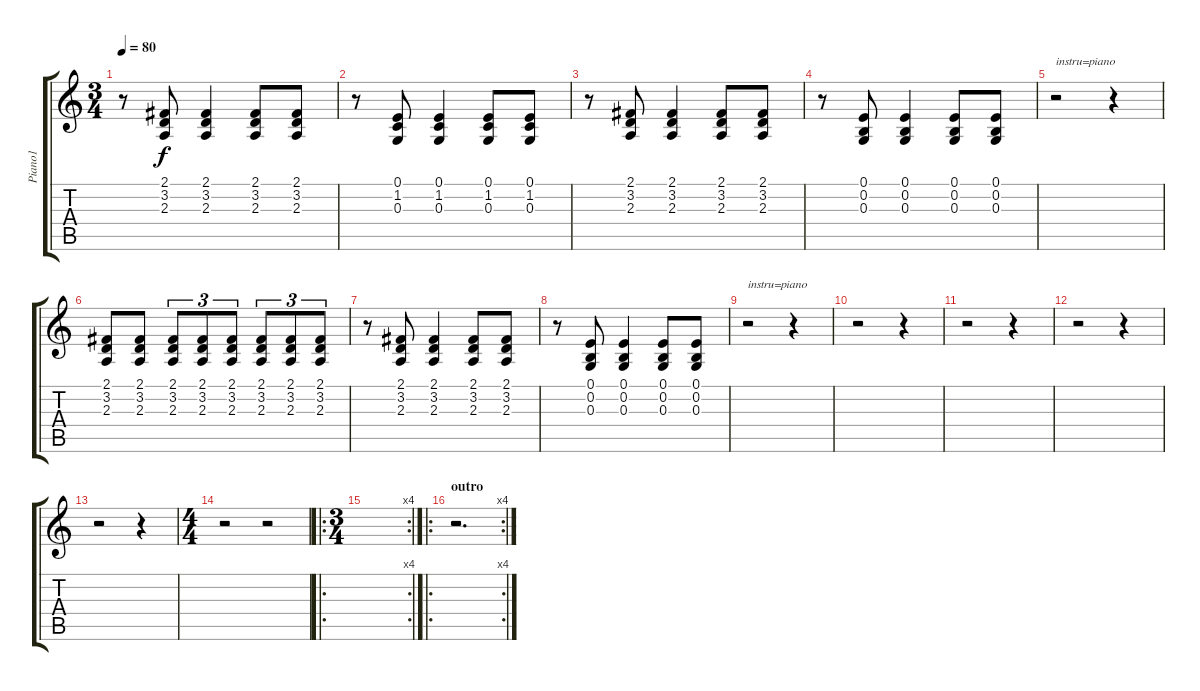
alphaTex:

\track ("Piano1" "Piano1") {instrument acousticgrandpiano}
\staff {score tabs}
\tuning (E4 B3 G3 D3 A2 E2) {hide}
\ts (3 4)
\tempo 80
\clef g2
\ks c
r.8{dy f} (2.1 3.2 2.3).8 (2.1 3.2 2.3).4 (2.1 3.2 2.3).8 (2.1 3.2 2.3).8 |
r.8 (0.1 1.2 0.3).8 (0.1 1.2 0.3).4 (0.1 1.2 0.3).8 (0.1 1.2 0.3).8 |
r.8 (2.1 3.2 2.3).8 (2.1 3.2 2.3).4 (2.1 3.2 2.3).8 (2.1 3.2 2.3).8 |
r.8 (0.1 0.2 0.3).8 (0.1 0.2 0.3).4 (0.1 0.2 0.3).8 (0.1 0.2 0.3).8 |
r.2{txt "instru=piano" instrument acousticgrandpiano} r.4 |
(2.1 3.2 2.3).8 (2.1 3.2 2.3).8 (2.1 3.2 2.3).8{tu (3 2)} (2.1 3.2 2.3).8{tu (3 2)} (2.1 3.2 2.3).8{tu (3 2)} (2.1 3.2 2.3).8{tu (3 2)} (2.1 3.2 2.3).8{tu (3 2)} (2.1 3.2 2.3).8{tu (3 2)} |
r.8 (2.1 3.2 2.3).8 (2.1 3.2 2.3).4 (2.1 3.2 2.3).8 (2.1 3.2 2.3).8 |
r.8 (0.1 0.2 0.3).8 (0.1 0.2 0.3).4 (0.1 0.2 0.3).8 (0.1 0.2 0.3).8 |
r.2{txt "instru=piano" instrument acousticgrandpiano} r.4 |
r.2 r.4 |
r.2 r.4 |
r.2 r.4 |
r.2 r.4 |
\ts (4 4)
r.2 r.2 |
\ro
\rc 4
\ts (3 4)
|
\ro
\rc 4
\section ("" "outro")
r.2{d}
